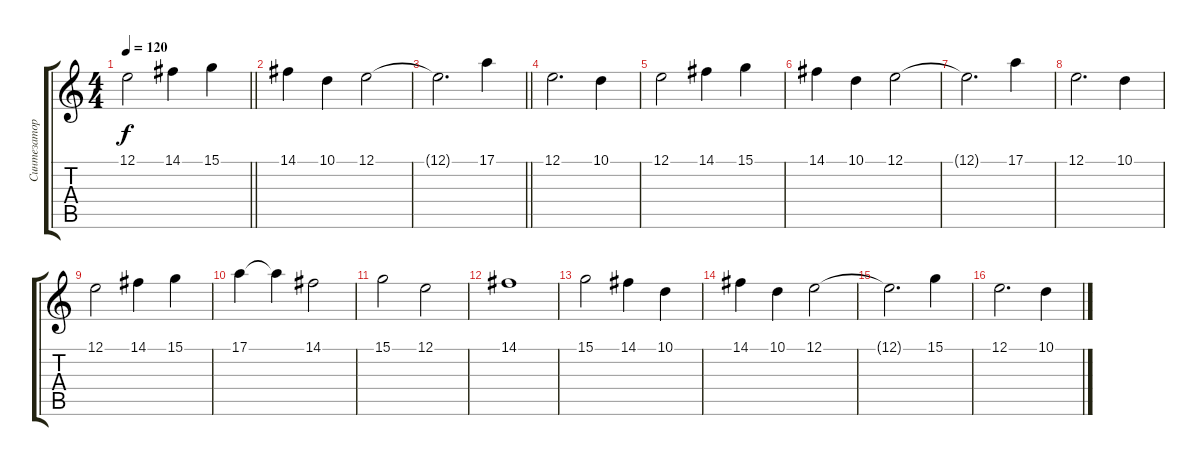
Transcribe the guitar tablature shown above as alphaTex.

\track ("Синтезатор - флейта" "Синтезатор") {instrument panflute}
\staff {score tabs}
\tuning (E4 B3 G3 D3 A2 E2) {hide}
\ts (4 4)
\tempo 120
\clef g2
\barLineRight lightlight
\ks c
12.1.2{dy f} 14.1.4 15.1.4 |
14.1.4 10.1.4 12.1.2 |
\barLineRight lightlight
12.1{t}.2{d} 17.1.4 |
12.1.2{d} 10.1.4 |
12.1.2 14.1.4 15.1.4 |
14.1.4 10.1.4 12.1.2 |
12.1{t}.2{d} 17.1.4 |
12.1.2{d} 10.1.4 |
12.1.2 14.1.4 15.1.4 |
17.1.4 17.1{t}.4 14.1.2 |
15.1.2 12.1.2 |
14.1.1 |
15.1.2 14.1.4 10.1.4 |
14.1.4 10.1.4 12.1.2 |
12.1{t}.2{d} 15.1.4 |
12.1.2{d} 10.1.4
